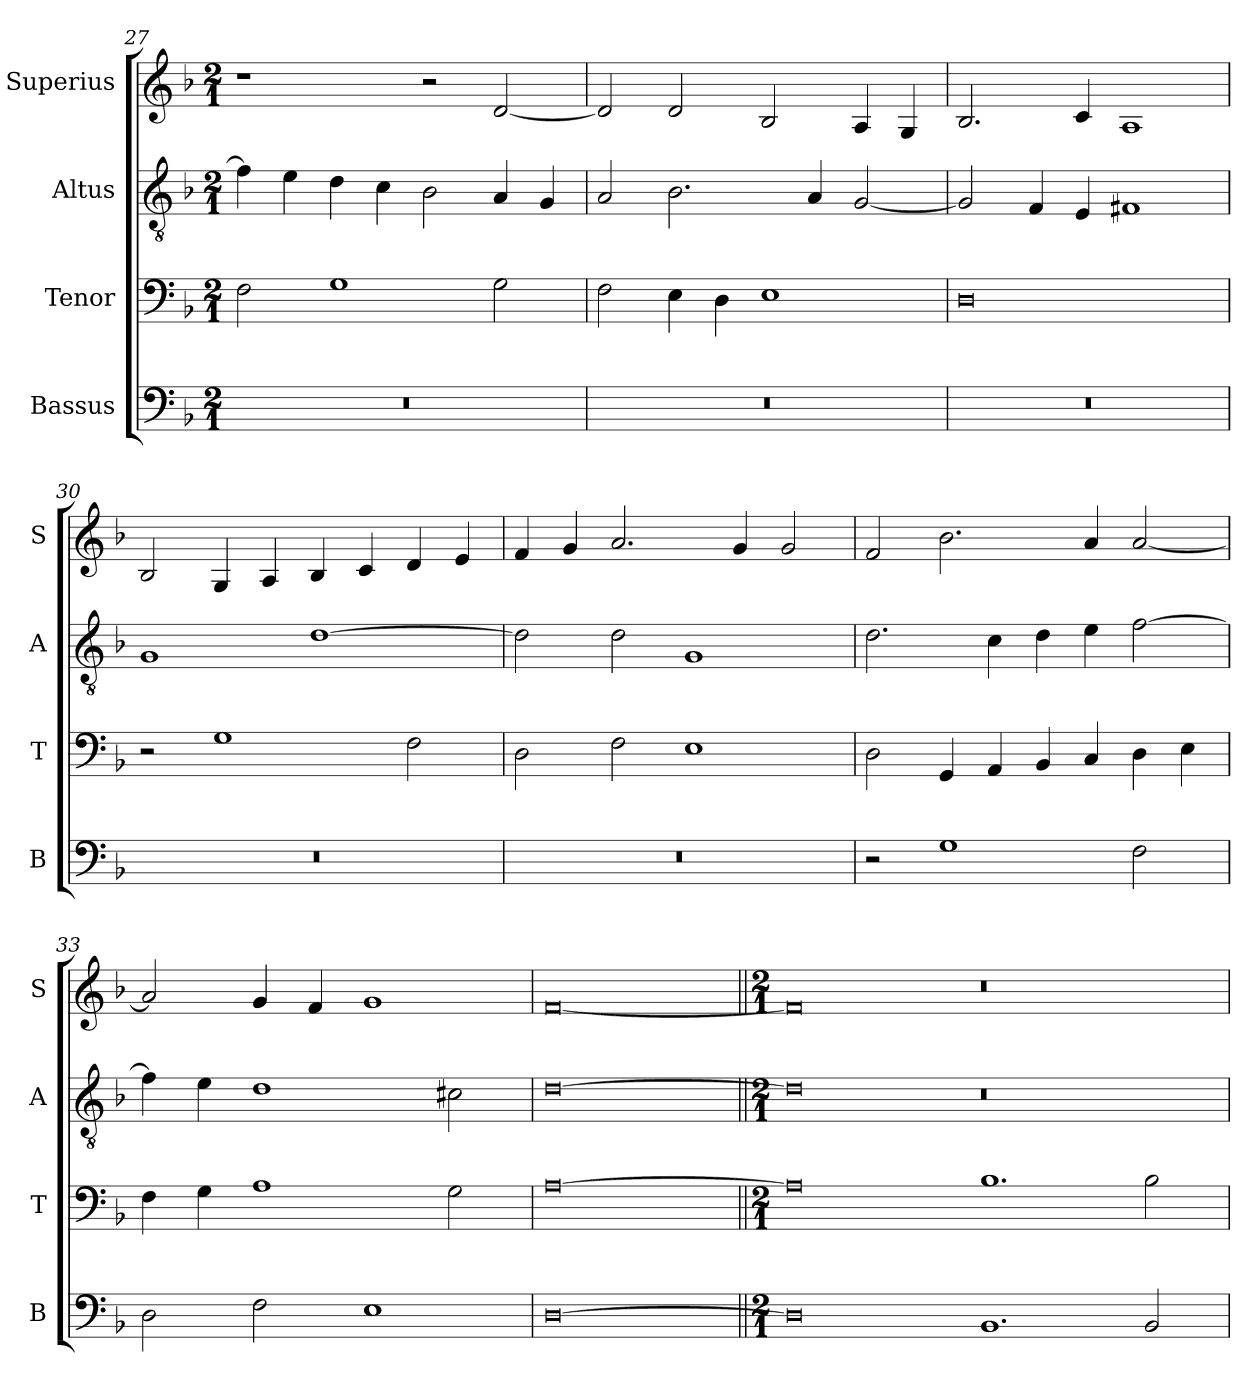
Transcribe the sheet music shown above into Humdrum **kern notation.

**kern	**kern	**kern	**kern
*part4	*part3	*part2	*part1
*staff4	*staff3	*staff2	*staff1
*I"Bassus	*I"Tenor	*I"Altus	*I"Superius
*I'B	*I'T	*I'A	*I'S
*clefF4	*clefF4	*clefGv2	*clefG2
*k[b-]	*k[b-]	*k[b-]	*k[b-]
*F:	*F:	*F:	*F:
*M2/1	*M2/1	*M2/1	*M2/1
=27	=27	=27	=27
0r	2F	4f]	1r
.	.	4e	.
.	1G	4d	.
.	.	4c	.
.	.	2B-	2r
.	2G	4A	[2d
.	.	4G	.
=28	=28	=28	=28
0r	2F	2A	2d]
.	4E	2.B-	2d
.	4D	.	.
.	1E	.	2B-
.	.	4A	.
.	.	[2G	4A
.	.	.	4G
=29	=29	=29	=29
0r	0D	2G]	2.B-
.	.	4F	.
.	.	4E	4c
.	.	1F#X	1A
=30	=30	=30	=30
0r	2r	1G	2B-
.	1G	.	4G
.	.	.	4A
.	.	[1d	4B-
.	.	.	4c
.	2F	.	4d
.	.	.	4e
=31	=31	=31	=31
0r	2D	2d]	4f
.	.	.	4g
.	2F	2d	2.a
.	1E	1G	.
.	.	.	4g
.	.	.	2g
=32	=32	=32	=32
2r	2D	2.d	2f
1G	4GG	.	2.b-
.	4AA	4c	.
.	4BB-	4d	.
.	4C	4e	4a
2F	4D	[2f	[2a
.	4E	.	.
=33	=33	=33	=33
2D	4F	4f]	2a]
.	4G	4e	.
2F	1A	1d	4g
.	.	.	4f
1E	.	.	1g
.	2G	2c#X	.
=34	=34	=34	=34
[0D	[0A	[0d	[0f
=35||	=35||	=35||	=35||
*M2/1	*M2/1	*M2/1	*M2/1
0D]	0A]	0d]	0f]
1.BB-	1.B-	0r	0r
2BB-	2B-	.	.
=	=	=	=
*-	*-	*-	*-
